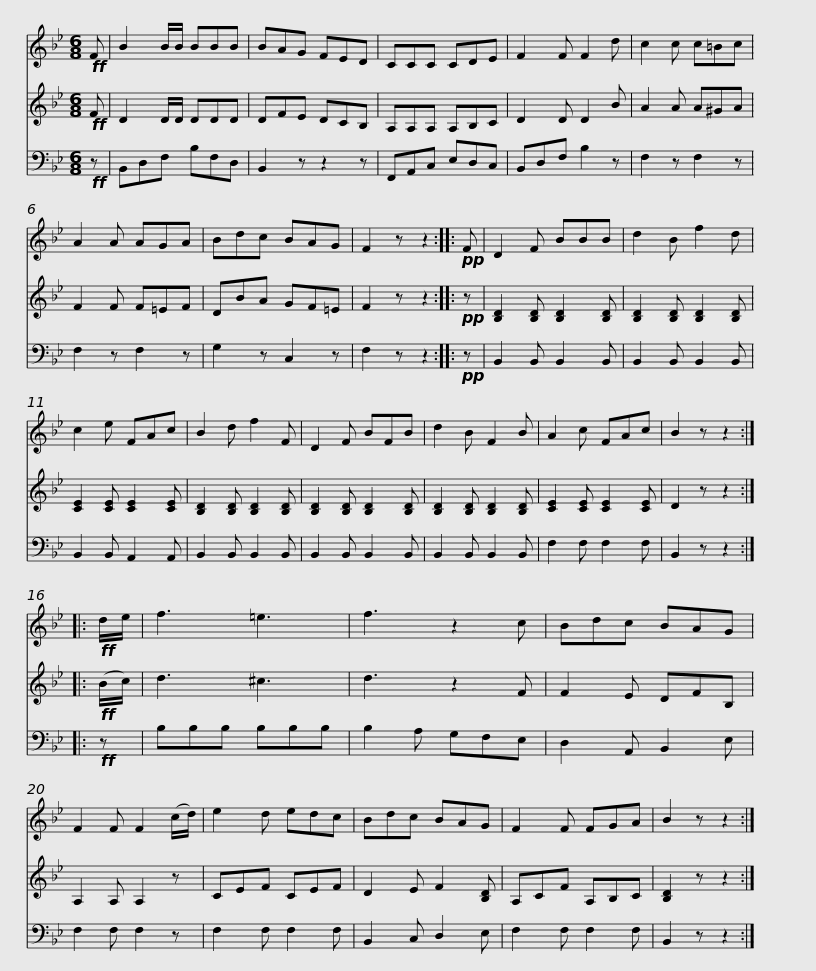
X:1
%%score 1 2 3
L:1/8
M:6/8
I:linebreak $
K:Bb
V:1 treble
V:2 treble
V:3 bass
V:1
!ff! F | B2 B/B/ BBB | BAG FED | CCC CDE | F2 F F2 d | %5
 c2 c c=Bc | A2 A AGA |$ Bdc BAG | F2 z z2 ::!pp! F | %10
 D2 F BBB | d2 B f2 d | c2 e FAc | B2 d f2 F | D2 F BFB |$ %15
 d2 B F2 B | A2 c FAc | B2 z z2 ::!ff! d/e/ | f3 =e3 | %20
 f3 z2 c | Bdc BAG | F2 F F2 (c/d/) |$ e2 d edc | Bdc BAG | %25
 F2 F FGA | B2 z z2 :| %27
V:2
!ff! F | D2 D/D/ DDD | DFE DCB, | A,A,A, A,B,C | D2 D D2 B | %5
 A2 A A^GA | F2 F F=EF |$ DBA GF=E | F2 z z2 ::!pp! z | %10
 [B,D]2 [B,D] [B,D]2 [B,D] | [B,D]2 [B,D] [B,D]2 [B,D] | [CE]2 [CE] [CE]2 [CE] | [B,D]2 [B,D] [B,D]2 [B,D] | [B,D]2 [B,D] [B,D]2 [B,D] |$ %15
 [B,D]2 [B,D] [B,D]2 [B,D] | [CE]2 [CE] [CE]2 [CE] | D2 z z2 ::!ff! (B/c/) | d3 ^c3 | %20
 d3 z2 F | F2 E DFB, | A,2 A, A,2 z |$ CEF CEF | D2 E F2 [B,D] | %25
 A,CF A,B,C | [B,D]2 z z2 :| %27
V:3
!ff! z | B,,D,F, B,F,D, | B,,2 z z2 z | F,,A,,C, E,D,C, | B,,D,F, B,2 z | %5
 F,2 z F,2 z | F,2 z F,2 z |$ G,2 z C,2 z | F,2 z z2 ::!pp! z | %10
 B,,2 B,, B,,2 B,, | B,,2 B,, B,,2 B,, | B,,2 B,, A,,2 A,, | B,,2 B,, B,,2 B,, | B,,2 B,, B,,2 B,, |$ %15
 B,,2 B,, B,,2 B,, | F,2 F, F,2 F, | B,,2 z z2 ::!ff! z | B,B,B, B,B,B, | %20
 B,2 A, G,F,E, | D,2 A,, B,,2 E, | F,2 F, F,2 z |$ F,2 F, F,2 F, | B,,2 C, D,2 E, | %25
 F,2 F, F,2 F, | B,,2 z z2 :| %27
